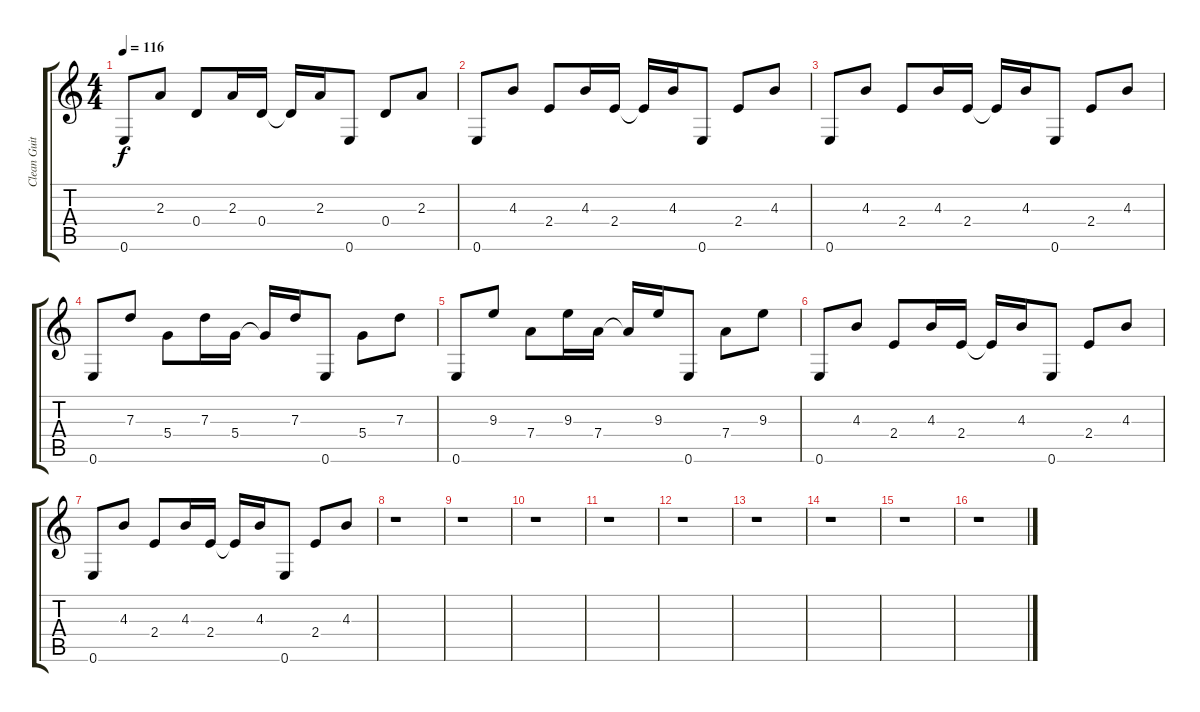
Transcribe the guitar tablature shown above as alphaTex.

\track ("Clean Guitar" "Clean Guit") {instrument acousticguitarsteel}
\staff {score tabs}
\tuning (E4 B3 G3 D3 A2 E2) {hide}
\ts (4 4)
\tempo 116
\clef g2
\ks c
0.6.8{dy f} 2.3.8 0.4.8 2.3.16 0.4.16 0.4{t}.16 2.3.16 0.6.8 0.4.8 2.3.8 |
0.6.8 4.3.8 2.4.8 4.3.16 2.4.16 2.4{t}.16 4.3.16 0.6.8 2.4.8 4.3.8 |
0.6.8 4.3.8 2.4.8 4.3.16 2.4.16 2.4{t}.16 4.3.16 0.6.8 2.4.8 4.3.8 |
0.6.8 7.3.8 5.4.8 7.3.16 5.4.16 5.4{t}.16 7.3.16 0.6.8 5.4.8 7.3.8 |
0.6.8 9.3.8 7.4.8 9.3.16 7.4.16 7.4{t}.16 9.3.16 0.6.8 7.4.8 9.3.8 |
0.6.8 4.3.8 2.4.8 4.3.16 2.4.16 2.4{t}.16 4.3.16 0.6.8 2.4.8 4.3.8 |
0.6.8 4.3.8 2.4.8 4.3.16 2.4.16 2.4{t}.16 4.3.16 0.6.8 2.4.8 4.3.8 |
r.1 |
r.1 |
r.1 |
r.1 |
r.1 |
r.1 |
r.1 |
r.1 |
r.1
